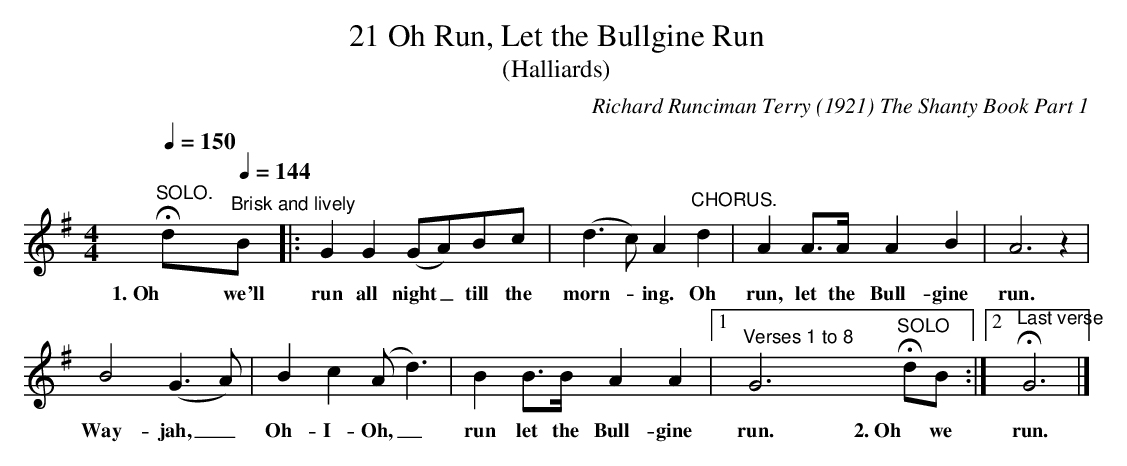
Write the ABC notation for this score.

X:1
T:21 Oh Run, Let the Bullgine Run
T:(Halliards)
C:Richard Runciman Terry (1921) The Shanty Book Part 1
L:1/8
Q:1/4=150
M:4/4
K:G
"^SOLO." !fermata!d[Q:1/4=144]"^Brisk and lively"B |: G2 G2 (GA)Bc | (d3 c) A2"^CHORUS." d2 |
w: 1. Oh  we'll|run all night _ till  the|morn- * ing. Oh|
A2 A>A A2 B2 | A6 z2 |$ B4 (G3 A) | B2 c2 (A d3) | B2 B>B A2 A2 |1
w: run, let the  Bull- gine|run.|Way- jah, _|Oh- I- Oh, _|run let the  Bull- gine|
"^Verses 1 to 8" G6"^SOLO" !fermata!dB :|2"^Last verse" !fermata!G6 |]
w: run. 2. Oh  we|run.|
